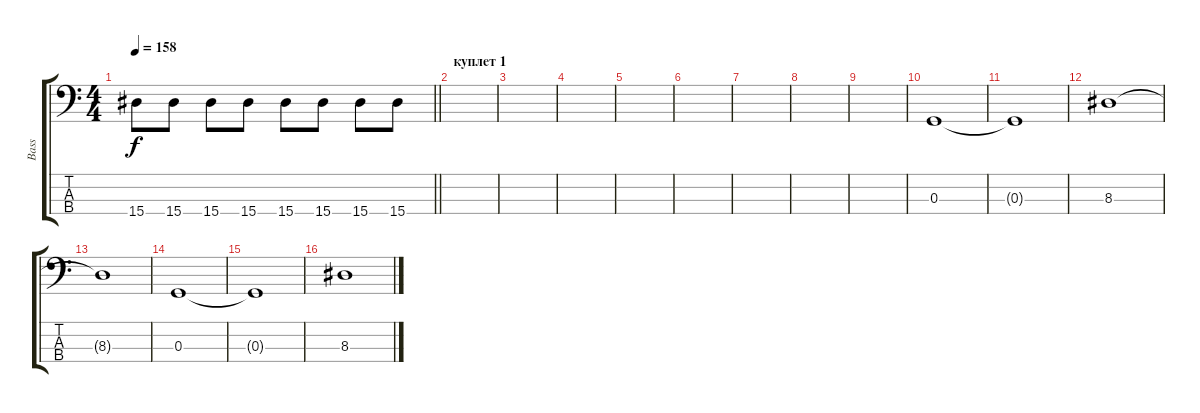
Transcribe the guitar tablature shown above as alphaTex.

\track ("Bass" "Bass") {instrument electricbassfinger}
\staff {score tabs}
\tuning (F2 C2 G1 C1) {hide}
\ts (4 4)
\tempo 158
\clef f4
\barLineRight lightlight
\ks c
15.4.8{dy f} 15.4.8 15.4.8 15.4.8 15.4.8 15.4.8 15.4.8 15.4.8 |
\section ("" "куплет 1")
|
|
|
|
|
|
|
|
0.3.1 |
0.3{t}.1 |
8.3.1 |
8.3{t}.1 |
0.3.1 |
0.3{t}.1 |
8.3.1
